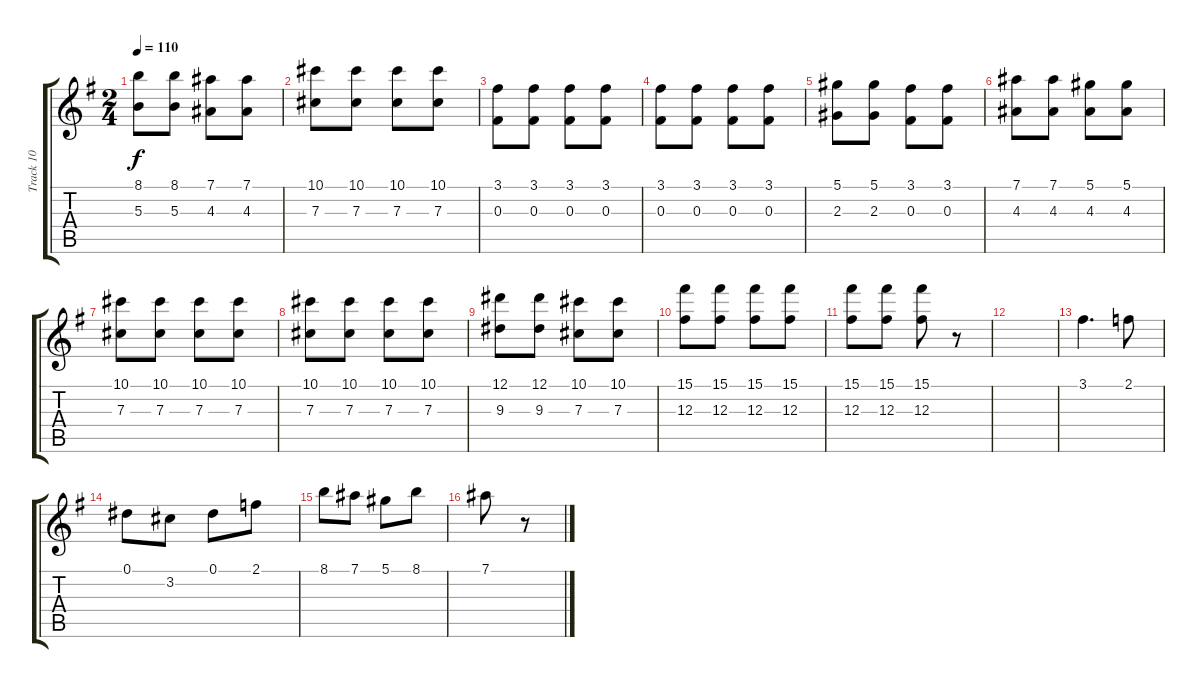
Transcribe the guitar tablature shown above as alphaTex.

\track ("Track 10" "Track 10") {instrument overdrivenguitar}
\staff {score tabs}
\tuning (Eb4 Bb3 Gb3 Db3 Ab2 Eb2) {hide}
\ts (2 4)
\tempo 110
\clef g2
\ks g
(8.1 5.3).8{dy f} (8.1 5.3).8 (7.1 4.3).8 (7.1 4.3).8 |
(10.1 7.3).8 (10.1 7.3).8 (10.1 7.3).8 (10.1 7.3).8 |
(3.1 0.3).8 (3.1 0.3).8 (3.1 0.3).8 (3.1 0.3).8 |
(3.1 0.3).8 (3.1 0.3).8 (3.1 0.3).8 (3.1 0.3).8 |
(5.1 2.3).8 (5.1 2.3).8 (3.1 0.3).8 (3.1 0.3).8 |
(7.1 4.3).8 (7.1 4.3).8 (5.1 4.3).8 (5.1 4.3).8 |
(10.1 7.3).8 (10.1 7.3).8 (10.1 7.3).8 (10.1 7.3).8 |
(10.1 7.3).8 (10.1 7.3).8 (10.1 7.3).8 (10.1 7.3).8 |
(12.1 9.3).8 (12.1 9.3).8 (10.1 7.3).8 (10.1 7.3).8 |
(15.1 12.3).8 (15.1 12.3).8 (15.1 12.3).8 (15.1 12.3).8 |
(15.1 12.3).8 (15.1 12.3).8 (15.1 12.3).8 r.8 |
|
3.1.4{d} 2.1.8 |
0.1.8 3.2.8 0.1.8 2.1.8 |
8.1.8 7.1.8 5.1.8 8.1.8 |
7.1.8 r.8
